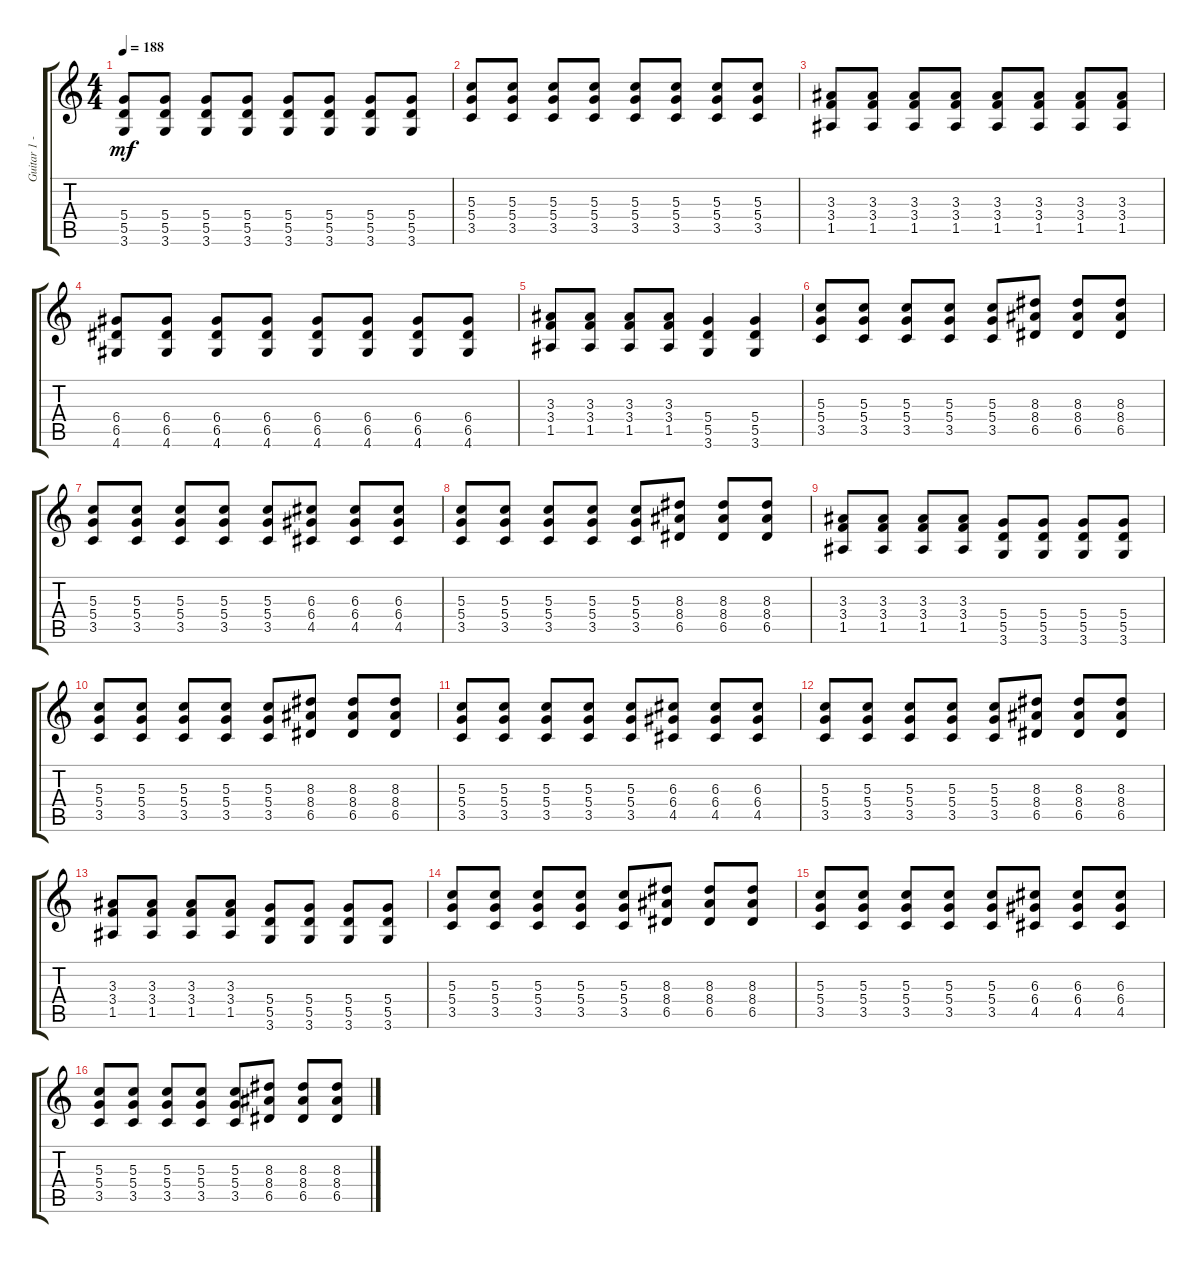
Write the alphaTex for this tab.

\track ("Guitar 1 - Mike" "Guitar 1 -") {instrument overdrivenguitar}
\staff {score tabs}
\tuning (E4 B3 G3 D3 A2 E2) {hide}
\ts (4 4)
\tempo 188
\clef g2
\ks c
(5.4 5.5 3.6).8{dy mf} (5.4 5.5 3.6).8 (5.4 5.5 3.6).8 (5.4 5.5 3.6).8 (5.4 5.5 3.6).8 (5.4 5.5 3.6).8 (5.4 5.5 3.6).8 (5.4 5.5 3.6).8 |
(5.3 5.4 3.5).8 (5.3 5.4 3.5).8 (5.3 5.4 3.5).8 (5.3 5.4 3.5).8 (5.3 5.4 3.5).8 (5.3 5.4 3.5).8 (5.3 5.4 3.5).8 (5.3 5.4 3.5).8 |
(3.3 3.4 1.5).8 (3.3 3.4 1.5).8 (3.3 3.4 1.5).8 (3.3 3.4 1.5).8 (3.3 3.4 1.5).8 (3.3 3.4 1.5).8 (3.3 3.4 1.5).8 (3.3 3.4 1.5).8 |
(6.4 6.5 4.6).8 (6.4 6.5 4.6).8 (6.4 6.5 4.6).8 (6.4 6.5 4.6).8 (6.4 6.5 4.6).8 (6.4 6.5 4.6).8 (6.4 6.5 4.6).8 (6.4 6.5 4.6).8 |
(3.3 3.4 1.5).8 (3.3 3.4 1.5).8 (3.3 3.4 1.5).8 (3.3 3.4 1.5).8 (5.4 5.5 3.6).4 (5.4 5.5 3.6).4 |
(5.3 5.4 3.5).8 (5.3 5.4 3.5).8 (5.3 5.4 3.5).8 (5.3 5.4 3.5).8 (5.3 5.4 3.5).8 (8.3 8.4 6.5).8 (8.3 8.4 6.5).8 (8.3 8.4 6.5).8 |
(5.3 5.4 3.5).8 (5.3 5.4 3.5).8 (5.3 5.4 3.5).8 (5.3 5.4 3.5).8 (5.3 5.4 3.5).8 (6.3 6.4 4.5).8 (6.3 6.4 4.5).8 (6.3 6.4 4.5).8 |
(5.3 5.4 3.5).8 (5.3 5.4 3.5).8 (5.3 5.4 3.5).8 (5.3 5.4 3.5).8 (5.3 5.4 3.5).8 (8.3 8.4 6.5).8 (8.3 8.4 6.5).8 (8.3 8.4 6.5).8 |
(3.3 3.4 1.5).8 (3.3 3.4 1.5).8 (3.3 3.4 1.5).8 (3.3 3.4 1.5).8 (5.4 5.5 3.6).8 (5.4 5.5 3.6).8 (5.4 5.5 3.6).8 (5.4 5.5 3.6).8 |
(5.3 5.4 3.5).8 (5.3 5.4 3.5).8 (5.3 5.4 3.5).8 (5.3 5.4 3.5).8 (5.3 5.4 3.5).8 (8.3 8.4 6.5).8 (8.3 8.4 6.5).8 (8.3 8.4 6.5).8 |
(5.3 5.4 3.5).8 (5.3 5.4 3.5).8 (5.3 5.4 3.5).8 (5.3 5.4 3.5).8 (5.3 5.4 3.5).8 (6.3 6.4 4.5).8 (6.3 6.4 4.5).8 (6.3 6.4 4.5).8 |
(5.3 5.4 3.5).8 (5.3 5.4 3.5).8 (5.3 5.4 3.5).8 (5.3 5.4 3.5).8 (5.3 5.4 3.5).8 (8.3 8.4 6.5).8 (8.3 8.4 6.5).8 (8.3 8.4 6.5).8 |
(3.3 3.4 1.5).8 (3.3 3.4 1.5).8 (3.3 3.4 1.5).8 (3.3 3.4 1.5).8 (5.4 5.5 3.6).8 (5.4 5.5 3.6).8 (5.4 5.5 3.6).8 (5.4 5.5 3.6).8 |
(5.3 5.4 3.5).8 (5.3 5.4 3.5).8 (5.3 5.4 3.5).8 (5.3 5.4 3.5).8 (5.3 5.4 3.5).8 (8.3 8.4 6.5).8 (8.3 8.4 6.5).8 (8.3 8.4 6.5).8 |
(5.3 5.4 3.5).8 (5.3 5.4 3.5).8 (5.3 5.4 3.5).8 (5.3 5.4 3.5).8 (5.3 5.4 3.5).8 (6.3 6.4 4.5).8 (6.3 6.4 4.5).8 (6.3 6.4 4.5).8 |
(5.3 5.4 3.5).8 (5.3 5.4 3.5).8 (5.3 5.4 3.5).8 (5.3 5.4 3.5).8 (5.3 5.4 3.5).8 (8.3 8.4 6.5).8 (8.3 8.4 6.5).8 (8.3 8.4 6.5).8
